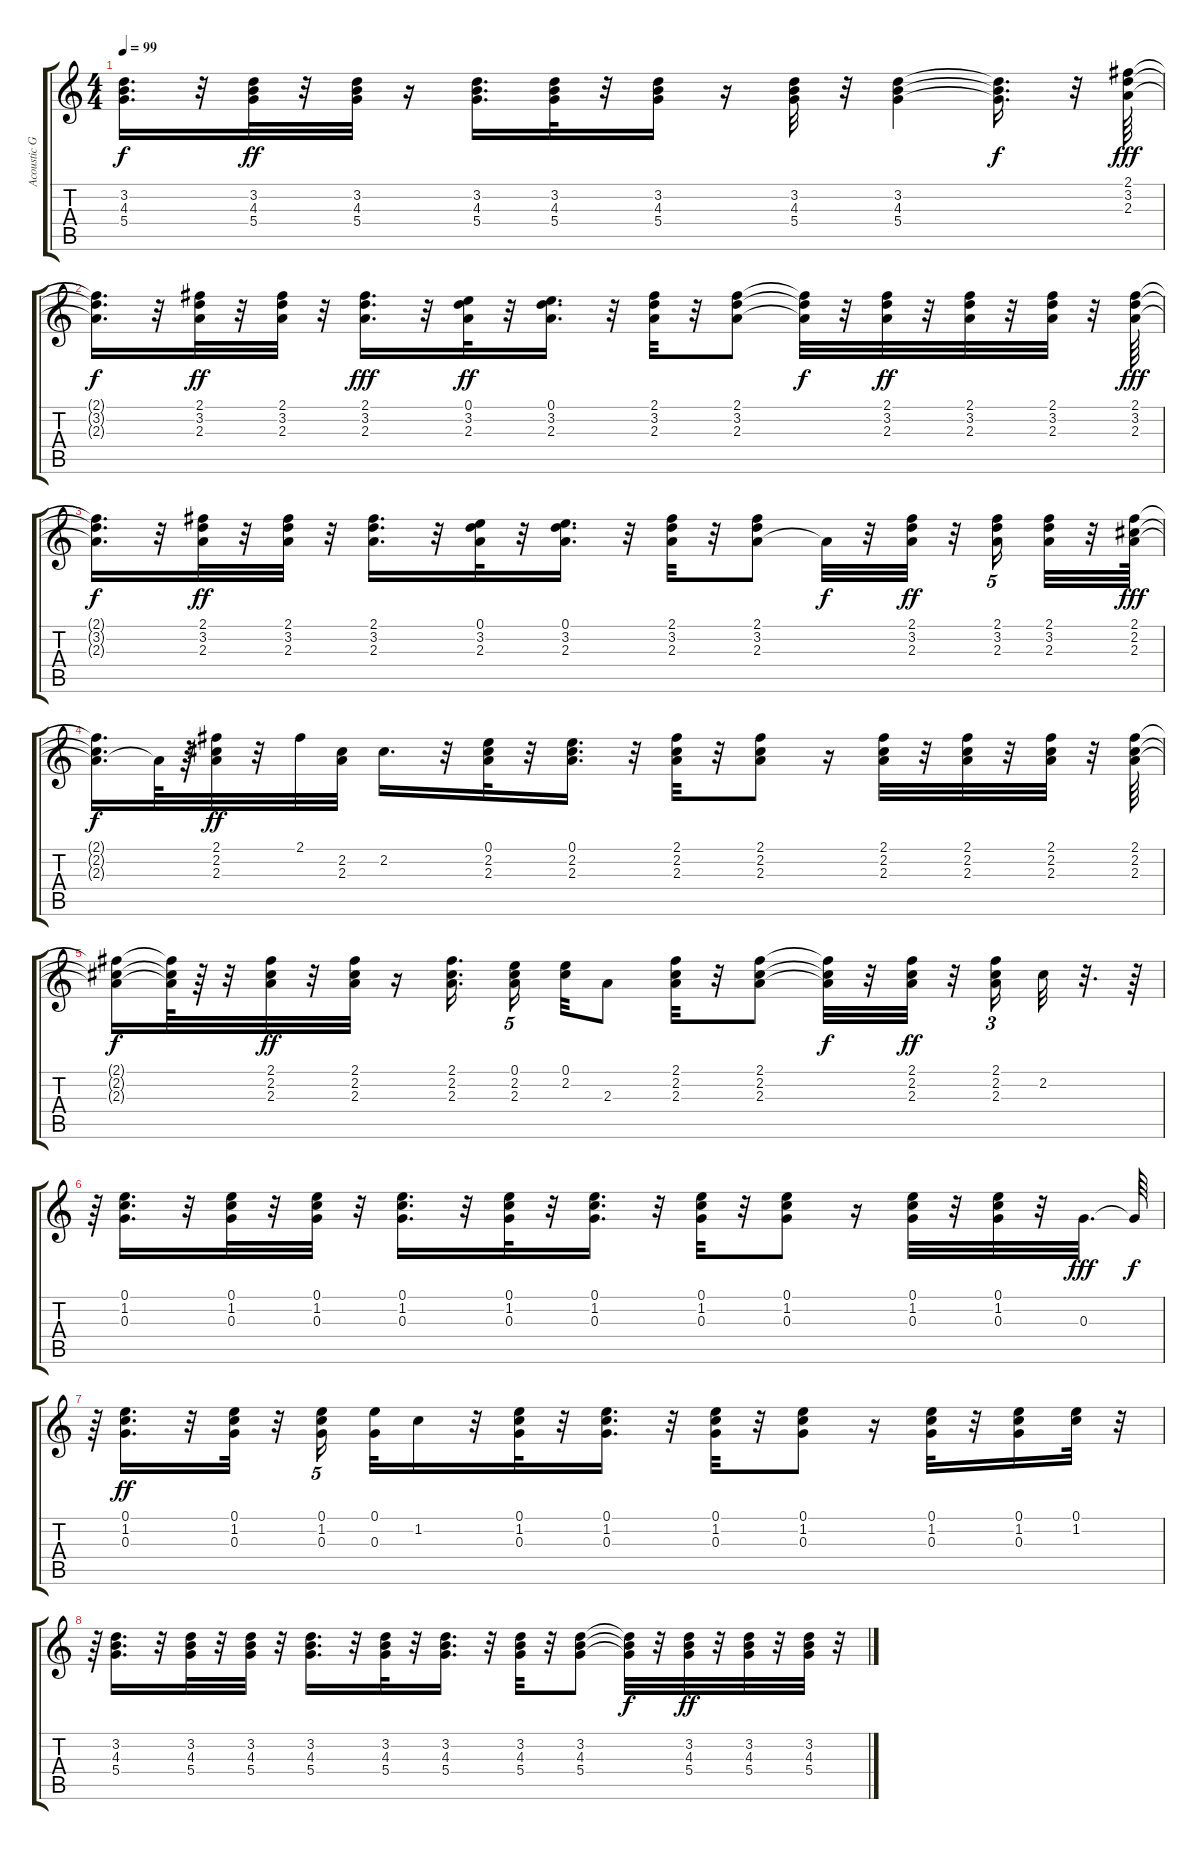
\track ("Acoustic Guitar" "Acoustic G") {instrument acousticguitarsteel}
\staff {score tabs}
\tuning (E4 B3 G3 D3 A2 E2) {hide}
\ts (4 4)
\tempo 99
\clef g2
\ks c
(3.2{t} 4.3{t} 5.4{t}).16{d dy f} r.32 (3.2 4.3 5.4).32{dy ff} r.32 (3.2 4.3 5.4).32 r.16 (3.2 4.3 5.4).16{d} (3.2 4.3 5.4).32 r.32 (3.2 4.3 5.4).16 r.16 (3.2 4.3 5.4).32 r.32 (3.2 4.3 5.4).4 (3.2{t} 4.3{t} 5.4{t}).16{d dy f} r.32 (2.1 3.2 2.3).64{dy fff} |
(2.1{t} 3.2{t} 2.3{t}).16{d dy f} r.32 (2.1 3.2 2.3).32{dy ff} r.32 (2.1 3.2 2.3).32 r.32 (2.1 3.2 2.3).16{d dy fff} r.32 (0.1 3.2 2.3).32{dy ff} r.32 (0.1 3.2 2.3).16{d} r.32 (2.1 3.2 2.3).32 r.32 (2.1 3.2 2.3).8 (2.1{t} 3.2{t} 2.3{t}).32{dy f} r.32 (2.1 3.2 2.3).32{dy ff} r.32 (2.1 3.2 2.3).32 r.32 (2.1 3.2 2.3).32 r.32 (2.1 3.2 2.3).64{dy fff} |
(2.1{t} 3.2{t} 2.3{t}).16{d dy f} r.32 (2.1 3.2 2.3).32{dy ff} r.32 (2.1 3.2 2.3).32 r.32 (2.1 3.2 2.3).16{d} r.32 (0.1 3.2 2.3).32 r.32 (0.1 3.2 2.3).16{d} r.32 (2.1 3.2 2.3).32 r.32 (2.1 3.2 2.3).8 2.3{t}.32{dy f} r.32 (2.1 3.2 2.3).32{dy ff} r.32 (2.1 3.2 2.3).16{tu (5 4)} (2.1 3.2 2.3).32 r.32 (2.1 2.2 2.3).64{dy fff} |
(2.1{t} 2.2{t} 2.3{t}).16{d dy f} 2.3{t}.64 r.64 (2.1 2.2 2.3).32{dy ff} r.32 2.1.32 (2.2 2.3).32 2.2.16{d} r.32 (0.1 2.2 2.3).32 r.32 (0.1 2.2 2.3).16{d} r.32 (2.1 2.2 2.3).32 r.32 (2.1 2.2 2.3).8 r.16 (2.1 2.2 2.3).32 r.32 (2.1 2.2 2.3).32 r.32 (2.1 2.2 2.3).32 r.32 (2.1 2.2 2.3).64 |
(2.1{t} 2.2{t} 2.3{t}).16{dy f} (2.1{t} 2.2{t} 2.3{t}).64 r.64 r.32 (2.1 2.2 2.3).32{dy ff} r.32 (2.1 2.2 2.3).32 r.16 (2.1 2.2 2.3).16{d beam splitsecondary} (0.1 2.2 2.3).16{tu (5 4) beam splitsecondary} (0.1 2.2).32 2.3.8 (2.1 2.2 2.3).32 r.32 (2.1 2.2 2.3).8 (2.1{t} 2.2{t} 2.3{t}).32{dy f} r.32 (2.1 2.2 2.3).32{dy ff} r.32 (2.1 2.2 2.3).16{tu (3 2)} 2.2.32 r.32{d} r.64 |
r.64 (0.1 1.2 0.3).16{d} r.32 (0.1 1.2 0.3).32 r.32 (0.1 1.2 0.3).32 r.32 (0.1 1.2 0.3).16{d} r.32 (0.1 1.2 0.3).32 r.32 (0.1 1.2 0.3).16{d} r.32 (0.1 1.2 0.3).32 r.32 (0.1 1.2 0.3).8 r.16 (0.1 1.2 0.3).32 r.32 (0.1 1.2 0.3).32 r.32 0.3.32{d dy fff} 0.3{t}.64{dy f} |
r.64 (0.1 1.2 0.3).16{d dy ff} r.32 (0.1 1.2 0.3).32 r.32 (0.1 1.2 0.3).16{tu (5 4)} (0.1 0.3).32 1.2.16 r.32 (0.1 1.2 0.3).32 r.32 (0.1 1.2 0.3).16{d} r.32 (0.1 1.2 0.3).32 r.32 (0.1 1.2 0.3).8 r.16 (0.1 1.2 0.3).32 r.32 (0.1 1.2 0.3).16 (0.1 1.2).32 r.32 |
r.64 (3.2 4.3 5.4).16{d} r.32 (3.2 4.3 5.4).32 r.32 (3.2 4.3 5.4).32 r.32 (3.2 4.3 5.4).16{d} r.32 (3.2 4.3 5.4).32 r.32 (3.2 4.3 5.4).16{d} r.32 (3.2 4.3 5.4).32 r.32 (3.2 4.3 5.4).8 (3.2{t} 4.3{t} 5.4{t}).32{dy f} r.32 (3.2 4.3 5.4).32{dy ff} r.32 (3.2 4.3 5.4).32 r.32 (3.2 4.3 5.4).32 r.32
